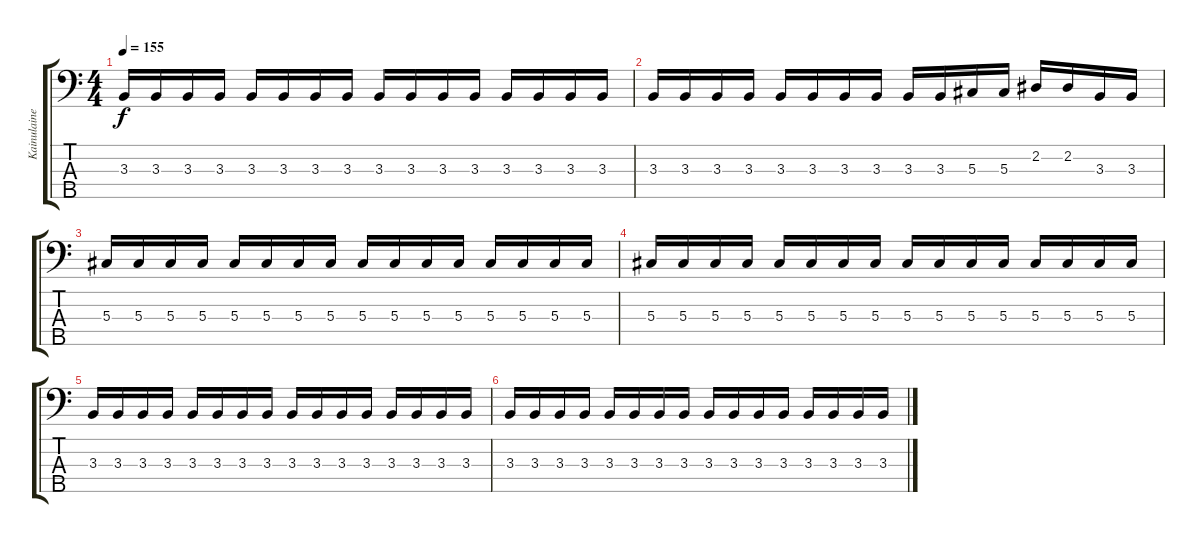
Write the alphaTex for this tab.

\track ("Kainulainen - Bass" "Kainulaine") {instrument electricbassfinger}
\staff {score tabs}
\tuning (Gb2 Db2 Ab1 Eb1 Bb0) {hide}
\ts (4 4)
\tempo 155
\clef f4
\ks c
3.3.16{dy f} 3.3.16 3.3.16 3.3.16 3.3.16 3.3.16 3.3.16 3.3.16 3.3.16 3.3.16 3.3.16 3.3.16 3.3.16 3.3.16 3.3.16 3.3.16 |
3.3.16 3.3.16 3.3.16 3.3.16 3.3.16 3.3.16 3.3.16 3.3.16 3.3.16 3.3.16 5.3.16 5.3.16 2.2.16 2.2.16 3.3.16 3.3.16 |
5.3.16 5.3.16 5.3.16 5.3.16 5.3.16 5.3.16 5.3.16 5.3.16 5.3.16 5.3.16 5.3.16 5.3.16 5.3.16 5.3.16 5.3.16 5.3.16 |
5.3.16 5.3.16 5.3.16 5.3.16 5.3.16 5.3.16 5.3.16 5.3.16 5.3.16 5.3.16 5.3.16 5.3.16 5.3.16 5.3.16 5.3.16 5.3.16 |
3.3.16 3.3.16 3.3.16 3.3.16 3.3.16 3.3.16 3.3.16 3.3.16 3.3.16 3.3.16 3.3.16 3.3.16 3.3.16 3.3.16 3.3.16 3.3.16 |
3.3.16 3.3.16 3.3.16 3.3.16 3.3.16 3.3.16 3.3.16 3.3.16 3.3.16 3.3.16 3.3.16 3.3.16 3.3.16 3.3.16 3.3.16 3.3.16
